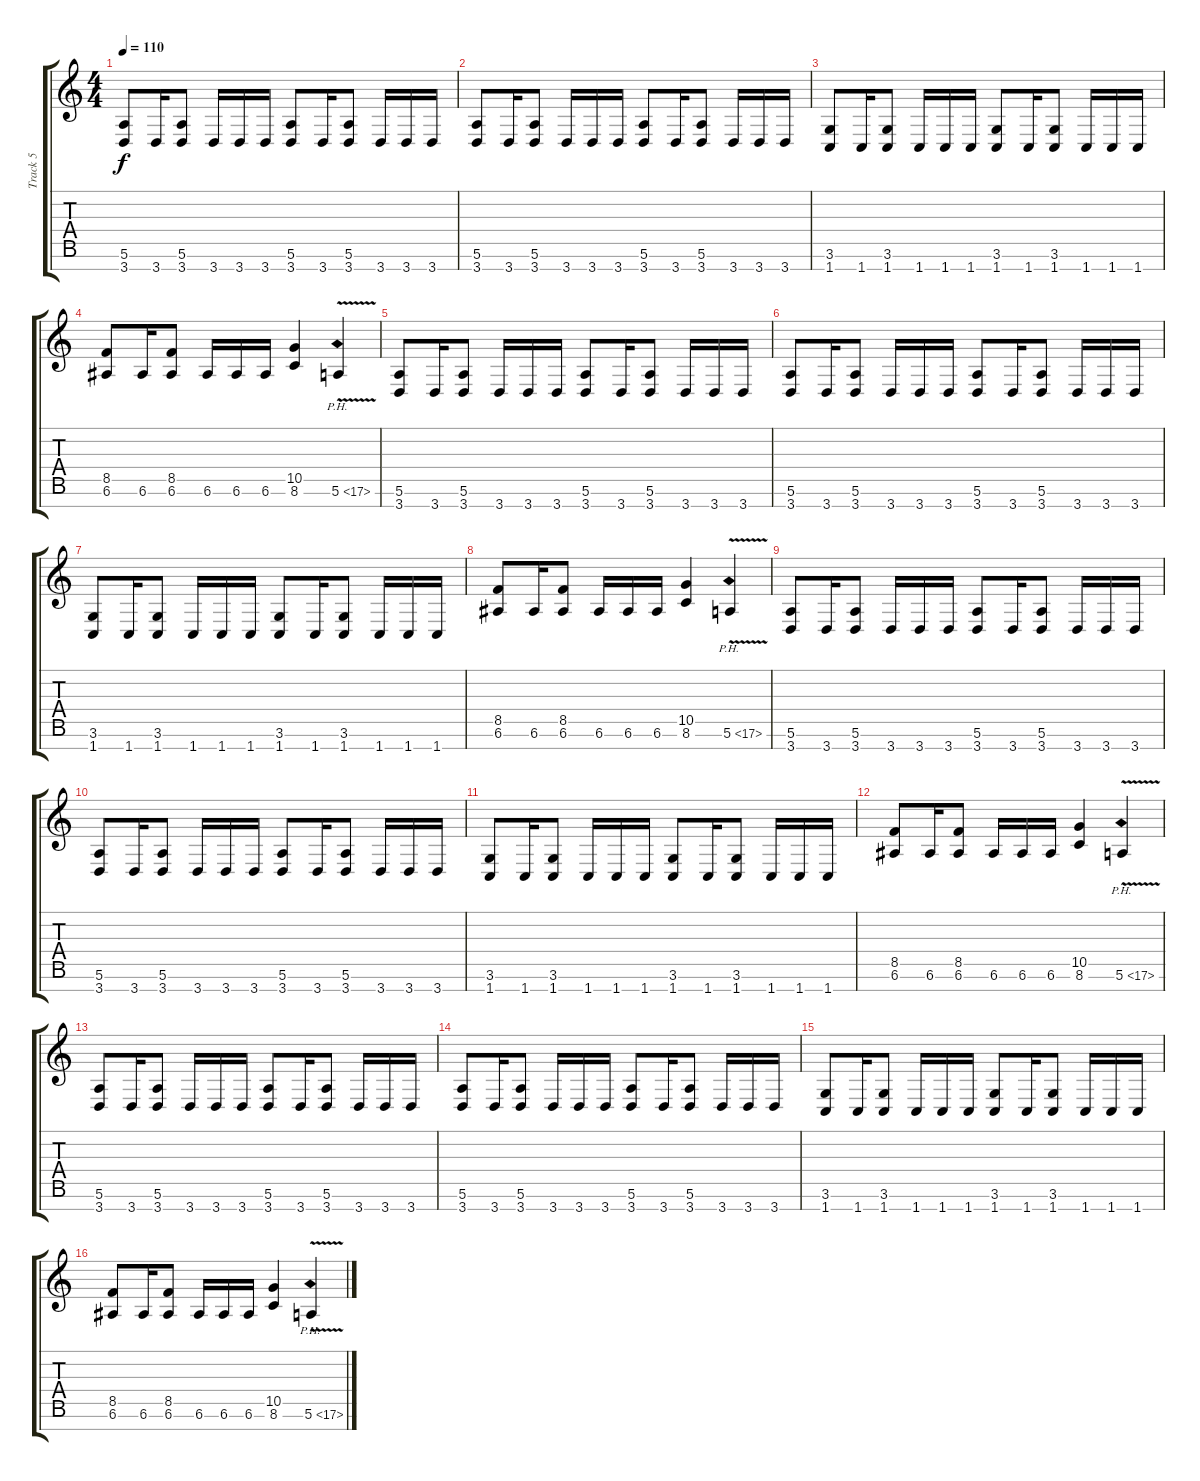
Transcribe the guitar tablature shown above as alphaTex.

\track ("Track 5" "Track 5") {instrument distortionguitar}
\staff {score tabs}
\tuning (E4 B3 G3 D3 A2 E2 B1) {hide}
\ts (4 4)
\tempo 110
\clef g2
\ks c
(5.6 3.7).8{dy f} 3.7.16 (5.6 3.7).8 3.7.16 3.7.16 3.7.16 (5.6 3.7).8 3.7.16 (5.6 3.7).8 3.7.16 3.7.16 3.7.16 |
(5.6 3.7).8 3.7.16 (5.6 3.7).8 3.7.16 3.7.16 3.7.16 (5.6 3.7).8 3.7.16 (5.6 3.7).8 3.7.16 3.7.16 3.7.16 |
(3.6 1.7).8 1.7.16 (3.6 1.7).8 1.7.16 1.7.16 1.7.16 (3.6 1.7).8 1.7.16 (3.6 1.7).8 1.7.16 1.7.16 1.7.16 |
(8.5 6.6).8 6.6.16 (8.5 6.6).8 6.6.16 6.6.16 6.6.16 (10.5 8.6).4 5.6{ph 12 v}.4 |
(5.6 3.7).8 3.7.16 (5.6 3.7).8 3.7.16 3.7.16 3.7.16 (5.6 3.7).8 3.7.16 (5.6 3.7).8 3.7.16 3.7.16 3.7.16 |
(5.6 3.7).8 3.7.16 (5.6 3.7).8 3.7.16 3.7.16 3.7.16 (5.6 3.7).8 3.7.16 (5.6 3.7).8 3.7.16 3.7.16 3.7.16 |
(3.6 1.7).8 1.7.16 (3.6 1.7).8 1.7.16 1.7.16 1.7.16 (3.6 1.7).8 1.7.16 (3.6 1.7).8 1.7.16 1.7.16 1.7.16 |
(8.5 6.6).8 6.6.16 (8.5 6.6).8 6.6.16 6.6.16 6.6.16 (10.5 8.6).4 5.6{ph 12 v}.4 |
(5.6 3.7).8 3.7.16 (5.6 3.7).8 3.7.16 3.7.16 3.7.16 (5.6 3.7).8 3.7.16 (5.6 3.7).8 3.7.16 3.7.16 3.7.16 |
(5.6 3.7).8 3.7.16 (5.6 3.7).8 3.7.16 3.7.16 3.7.16 (5.6 3.7).8 3.7.16 (5.6 3.7).8 3.7.16 3.7.16 3.7.16 |
(3.6 1.7).8 1.7.16 (3.6 1.7).8 1.7.16 1.7.16 1.7.16 (3.6 1.7).8 1.7.16 (3.6 1.7).8 1.7.16 1.7.16 1.7.16 |
(8.5 6.6).8 6.6.16 (8.5 6.6).8 6.6.16 6.6.16 6.6.16 (10.5 8.6).4 5.6{ph 12 v}.4 |
(5.6 3.7).8 3.7.16 (5.6 3.7).8 3.7.16 3.7.16 3.7.16 (5.6 3.7).8 3.7.16 (5.6 3.7).8 3.7.16 3.7.16 3.7.16 |
(5.6 3.7).8 3.7.16 (5.6 3.7).8 3.7.16 3.7.16 3.7.16 (5.6 3.7).8 3.7.16 (5.6 3.7).8 3.7.16 3.7.16 3.7.16 |
(3.6 1.7).8 1.7.16 (3.6 1.7).8 1.7.16 1.7.16 1.7.16 (3.6 1.7).8 1.7.16 (3.6 1.7).8 1.7.16 1.7.16 1.7.16 |
(8.5 6.6).8 6.6.16 (8.5 6.6).8 6.6.16 6.6.16 6.6.16 (10.5 8.6).4 5.6{ph 12 v}.4
